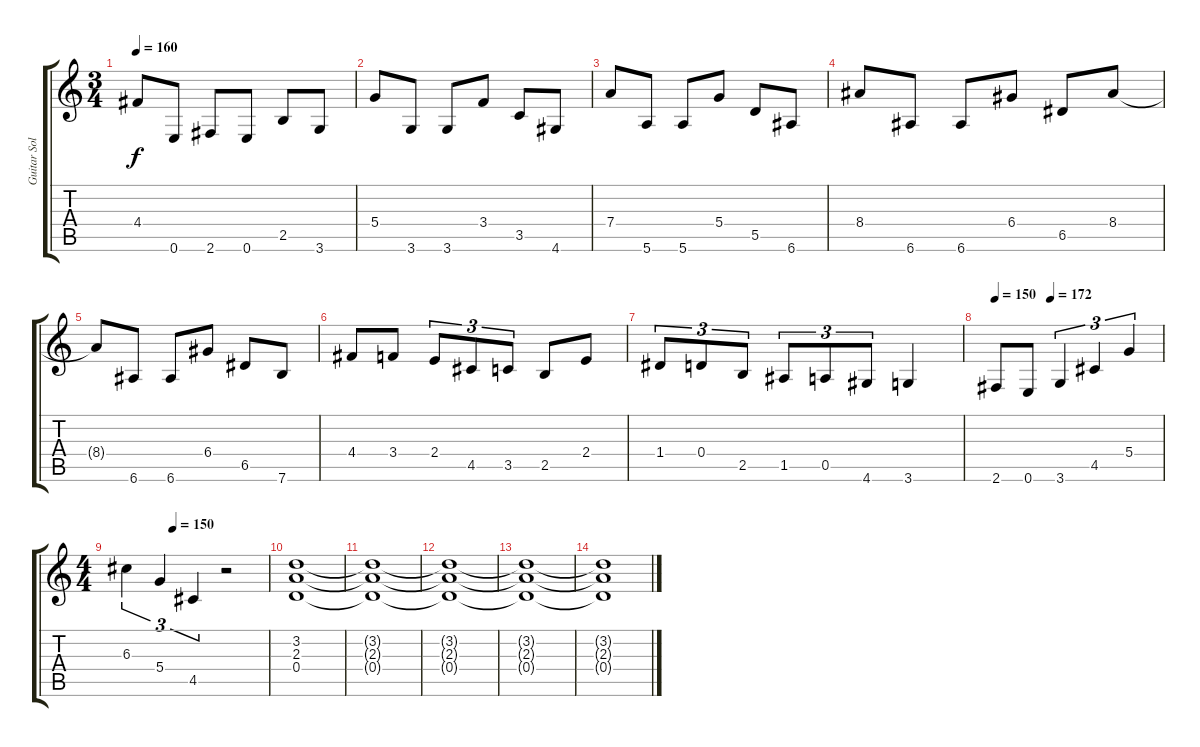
\track ("Guitar Solo" "Guitar Sol") {instrument distortionguitar}
\staff {score tabs}
\tuning (E4 B3 G3 D3 A2 E2) {hide}
\ts (3 4)
\tempo 160
\clef g2
\ks c
4.4.8{dy f} 0.6.8 2.6.8 0.6.8 2.5.8 3.6.8 |
5.4.8 3.6.8 3.6.8 3.4.8 3.5.8 4.6.8 |
7.4.8 5.6.8 5.6.8 5.4.8 5.5.8 6.6.8 |
8.4.8 6.6.8 6.6.8 6.4.8 6.5.8 8.4.8 |
8.4{t}.8 6.6.8 6.6.8 6.4.8 6.5.8 7.6.8 |
4.4.8 3.4.8 2.4.8{tu (3 2)} 4.5.8{tu (3 2)} 3.5.8{tu (3 2)} 2.5.8 2.4.8 |
1.4.8{tu (3 2)} 0.4.8{tu (3 2)} 2.5.8{tu (3 2)} 1.5.8{tu (3 2)} 0.5.8{tu (3 2)} 4.6.8{tu (3 2)} 3.6.4 |
\tempo 150
\tempo (172 0.3333333333333333)
2.6.8 0.6.8 3.6.4{tu (3 2)} 4.5.4{tu (3 2)} 5.4.4{tu (3 2)} |
\ts (4 4)
\tempo (160 0.3333333333333333)
\tempo (150 0.3333333333333333)
6.3.4{tu (3 2)} 5.4.4{tu (3 2)} 4.5.4{tu (3 2)} r.2 |
(3.2 2.3 0.4).1 |
(3.2{t} 2.3{t} 0.4{t}).1 |
(3.2{t} 2.3{t} 0.4{t}).1 |
(3.2{t} 2.3{t} 0.4{t}).1 |
(3.2{t} 2.3{t} 0.4{t}).1
